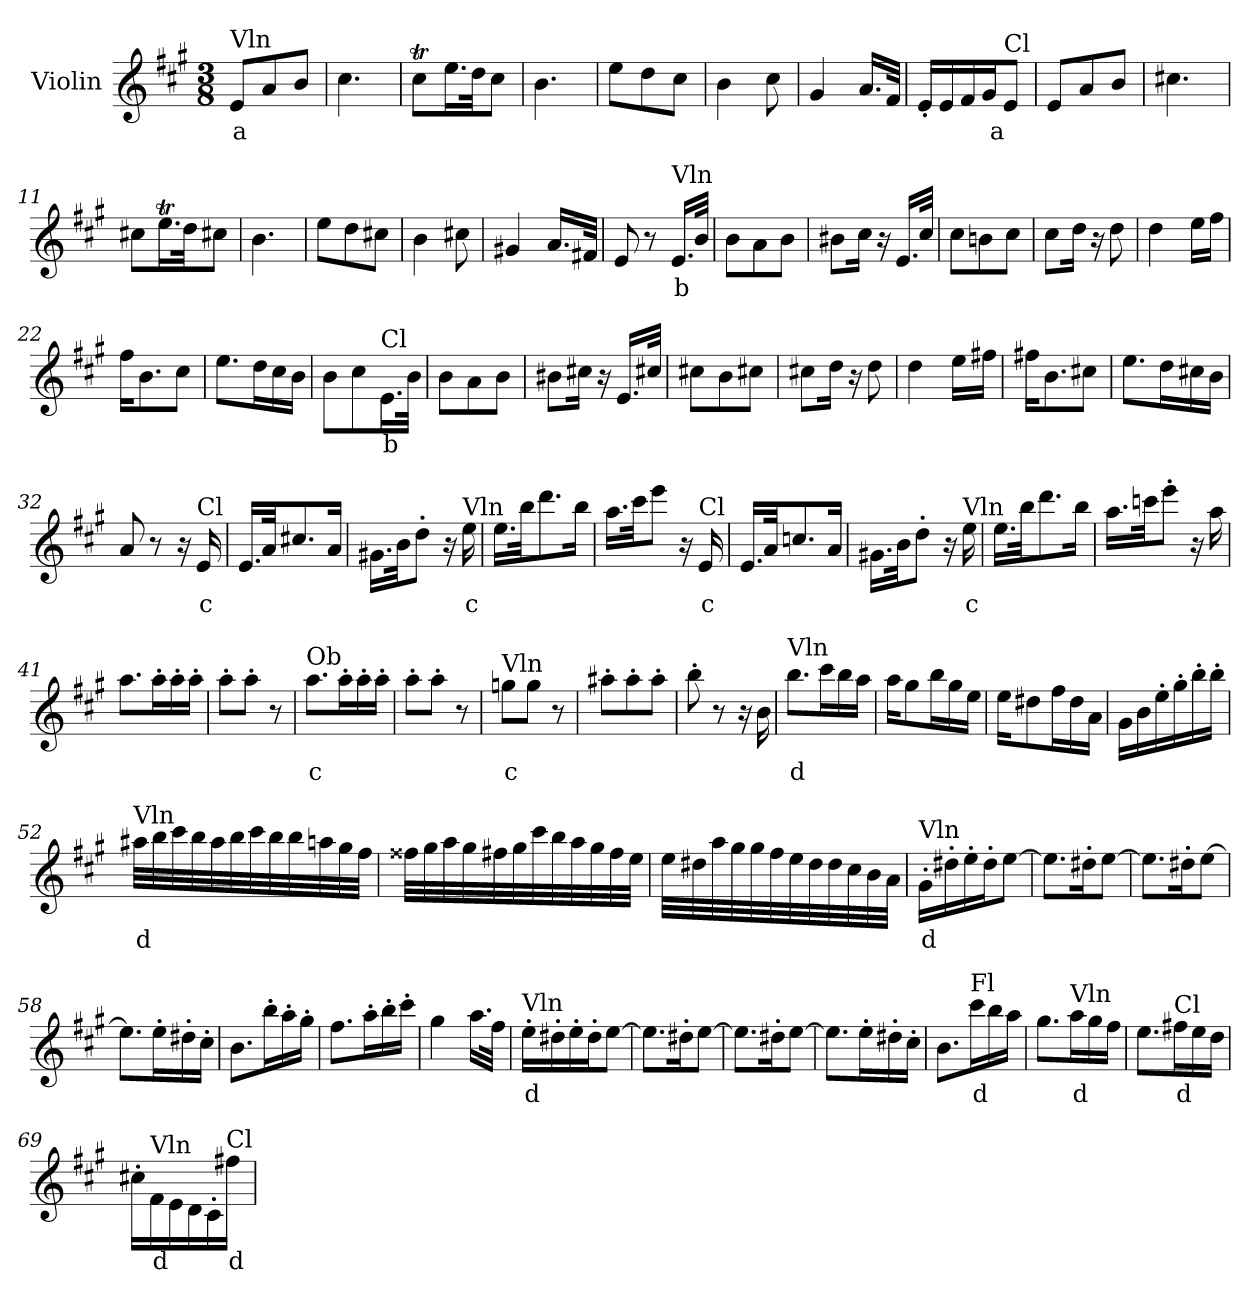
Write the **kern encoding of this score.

**kern	**text
*part1	*part1
*staff1	*staff1
*I"Violin	*
*I'Vln	*
*clefG2	*
*k[f#c#g#]	*
*M3/8	*
=1	=1
!LO:TX:a:t=Vln	!
!	!LO:LY:b:color=#FF0000
8e/L	a
8a/	.
8b/J	.
=2	=2
4.cc#	.
=3	=3
8cc#t\L	.
16.ee\L	.
32dd\Jk	.
8cc#\J	.
=4	=4
4.b	.
=5	=5
8ee\L	.
8dd\	.
8cc#\J	.
=6	=6
4b	.
8cc#	.
=7	=7
4g#	.
16.a/LL	.
32f#/JJk	.
=8	=8
16e'/LL	.
16e/	.
16f#/	.
16g#/J	.
!LO:TX:a:t=Cl	!
!	!LO:LY:b:color=#FF0000
8e/J	a
=9	=9
8e/L	.
8a/	.
8b/J	.
=10	=10
4.cc#X	.
=11	=11
8cc#X\L	.
16.eeT\L	.
32dd\Jk	.
8cc#X\J	.
=12	=12
4.b	.
!!LO:PB:g=z
=13	=13
8ee\L	.
8dd\	.
8cc#X\J	.
=14	=14
4b	.
8cc#X	.
=15	=15
4g#X	.
16.a/LL	.
32f#X/JJk	.
=16	=16
8e	.
8r	.
!LO:TX:a:t=Vln	!
!	!LO:LY:b:color=#FF0000
16.e/LL	b
32b/JJk	.
=17	=17
8b\L	.
8a\	.
8b\J	.
=18	=18
8b#X\L	.
16cc#\Jk	.
16r	.
16.e/LL	.
32cc#/JJk	.
=19	=19
8cc#\L	.
8bn\	.
8cc#\J	.
=20	=20
8cc#\L	.
16dd\Jk	.
16r	.
8dd	.
=21	=21
4dd	.
16ee\LL	.
16ff#\JJ	.
=22	=22
16ff#\KL	.
8.b\	.
8cc#\J	.
=23	=23
8.ee\L	.
16dd\L	.
16cc#\	.
16b\JJ	.
=24	=24
8b\L	.
8cc#\	.
!LO:TX:a:t=Cl	!
!	!LO:LY:b:color=#FF0000
16.e\L	b
32b\JJk	.
!!LO:PB:g=z
=25	=25
8b\L	.
8a\	.
8b\J	.
=26	=26
8b#X\L	.
16cc#X\Jk	.
16r	.
16.e/LL	.
32cc#X/JJk	.
=27	=27
8cc#X\L	.
8b\	.
8cc#X\J	.
=28	=28
8cc#X\L	.
16dd\Jk	.
16r	.
8dd	.
=29	=29
4dd	.
16ee\LL	.
16ff#X\JJ	.
=30	=30
16ff#X\KL	.
8.b\	.
8cc#X\J	.
=31	=31
8.ee\L	.
16dd\L	.
16cc#X\	.
16b\JJ	.
=32	=32
8a	.
8r	.
16r	.
!LO:TX:a:t=Cl	!
!	!LO:LY:b:color=#FF0000
16e	c
=33	=33
16.e/LL	.
32a/Jk	.
8.cc#X/	.
16a/Jk	.
!!LO:PB:g=z
=34	=34
16.g#X\LL	.
32b\Jk	.
8dd'\J	.
16r	.
!LO:TX:a:t=Vln	!
!	!LO:LY:b:color=#FF0000
16ee	c
=35	=35
16.ee\LL	.
32bb\Jk	.
8.ddd\	.
16bb\Jk	.
=36	=36
16.aa\LL	.
32ccc#\Jk	.
8eee\J	.
16r	.
!LO:TX:a:t=Cl	!
!	!LO:LY:b:color=#FF0000
16e	c
=37	=37
16.e/LL	.
32a/Jk	.
8.cc/	.
16a/Jk	.
=38	=38
16.g#X\LL	.
32b\Jk	.
8dd'\J	.
16r	.
!LO:TX:a:t=Vln	!
!	!LO:LY:b:color=#FF0000
16ee	c
=39	=39
16.ee\LL	.
32bb\Jk	.
8.ddd\	.
16bb\Jk	.
=40	=40
16.aa\LL	.
32cccn\Jk	.
8eee'\J	.
16r	.
16aa\	.
=41	=41
8.aa\L	.
16aa'\L	.
16aa'\	.
16aa'\JJ	.
=42	=42
8aa'\L	.
8aa'\J	.
8r	.
!!LO:PB:g=z
=43	=43
!LO:TX:a:t=Ob	!
!	!LO:LY:b:color=#FF0000
8.aa\L	c
16aa'\L	.
16aa'\	.
16aa'\JJ	.
=44	=44
8aa'\L	.
8aa'\J	.
8r	.
=45	=45
!LO:TX:a:t=Vln	!
!	!LO:LY:b:color=#FF0000
8ggn\L	c
8gg\J	.
8r	.
=46	=46
8aa#X'\L	.
8aa#'\	.
8aa#'\J	.
=47	=47
8bb'\	.
8r	.
16r	.
16b	.
=48	=48
!LO:TX:a:t=Vln	!
!	!LO:LY:b:color=#FF0000
8.bb\L	d
16ccc#\L	.
16bb\	.
16aa\JJ	.
=49	=49
16aa\KL	.
8gg#\	.
16bb\L	.
16gg#\	.
16ee\JJ	.
=50	=50
16ee\KL	.
8dd#X\	.
16ff#\L	.
16dd#\	.
16a\JJ	.
=51	=51
16g#\LL	.
16b\	.
16ee'\	.
16gg#'\	.
16bb'\	.
16bb'\JJ	.
=52	=52
!LO:TX:a:t=Vln	!
!	!LO:LY:b:color=#FF0000
32aa#X\LLL	d
32bb\	.
32ccc#\	.
32bb\	.
32aa#\	.
32bb\	.
32ccc#\	.
32bb\	.
32bb\	.
32aan\	.
32gg#\	.
32ff#\JJJ	.
!!LO:PB:g=z
=53	=53
32ff##X\LLL	.
32gg#\	.
32aa\	.
32gg#\	.
32ff#X\	.
32gg#\	.
32ccc#\	.
32bb\	.
32aa\	.
32gg#\	.
32ff#\	.
32ee\JJJ	.
=54	=54
32ee\LLL	.
32dd#X\	.
32aa\	.
32gg#\	.
32gg#\	.
32ff#\	.
32ee\	.
32dd#\	.
32dd#\	.
32cc#\	.
32b\	.
32a\JJJ	.
=55	=55
!LO:TX:a:t=Vln	!
!	!LO:LY:b:color=#FF0000
16g#'\LL	d
16dd#X'\	.
16ee'\	.
16dd#'\J	.
[8ee\J	.
=56	=56
8.ee\L]	.
16dd#X'\K	.
[8ee\J	.
=57	=57
8.ee\L]	.
16dd#X'\K	.
[8ee\J	.
=58	=58
8.ee\L]	.
16ee'\L	.
16dd#X'\	.
16cc#'\JJ	.
=59	=59
8.b\L	.
16bb'\L	.
16aa'\	.
16gg#'\JJ	.
=60	=60
8.ff#\L	.
16aa'\L	.
16bb'\	.
16ccc#'\JJ	.
!!LO:PB:g=z
=61	=61
4gg#	.
16.aa\LL	.
32ff#\JJk	.
=62	=62
!LO:TX:a:t=Vln	!
!	!LO:LY:b:color=#FF0000
16ee'\LL	d
16dd#X'\	.
16ee'\	.
16dd#'\J	.
[8ee\J	.
=63	=63
8.ee\L]	.
16dd#X'\K	.
[8ee\J	.
=64	=64
8.ee\L]	.
16dd#X'\K	.
[8ee\J	.
=65	=65
8.ee\L]	.
16ee'\L	.
16dd#X'\	.
16cc#'\JJ	.
=66	=66
8.b\L	.
!LO:TX:a:t=Fl	!
!	!LO:LY:b:color=#FF0000
16ccc#\L	d
16bb\	.
16aa\JJ	.
=67	=67
8.gg#\L	.
!LO:TX:a:t=Vln	!
!	!LO:LY:b:color=#FF0000
16aa\L	d
16gg#\	.
16ff#\JJ	.
=68	=68
8.ee\L	.
!LO:TX:a:t=Cl	!
!	!LO:LY:b:color=#FF0000
16ff#X\L	d
16ee\	.
16dd\JJ	.
!!LO:PB:g=z
=69	=69
16cc#X'\LL	.
!LO:TX:a:t=Vln	!
!	!LO:LY:b:color=#FF0000
16f#\	d
16e\	.
16d\	.
16c#'\	.
!LO:TX:a:t=Cl	!
!	!LO:LY:b:color=#FF0000
16ff#X\JJ	d
=	=
*-	*-
